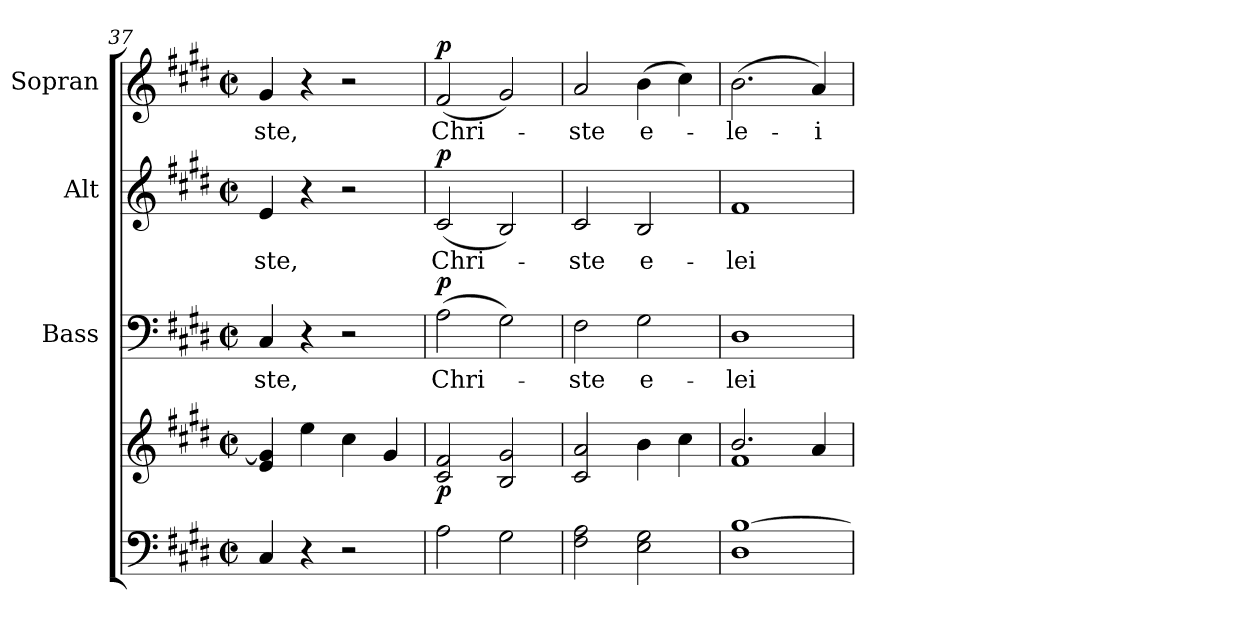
**kern	**kern	**dynam	**kern	**text	**dynam	**kern	**text	**dynam	**kern	**text	**dynam
*part4	*part4	*part4	*part3	*part3	*part3	*part2	*part2	*part2	*part1	*part1	*part1
*staff5	*staff4	*staff4/5	*staff3	*staff3	*staff3	*staff2	*staff2	*staff2	*staff1	*staff1	*staff1
*	*	*	*I"Bass	*	*	*I"Alt	*	*	*I"Sopran	*	*
*	*	*	*I'B.	*	*	*I'A.	*	*	*I'S.	*	*
*clefF4	*clefG2	*	*clefF4	*	*	*clefG2	*	*	*clefG2	*	*
*k[f#c#g#d#]	*k[f#c#g#d#]	*	*k[f#c#g#d#]	*	*	*k[f#c#g#d#]	*	*	*k[f#c#g#d#]	*	*
*E:	*E:	*	*E:	*	*	*E:	*	*	*E:	*	*
*M2/2	*M2/2	*	*M2/2	*	*	*M2/2	*	*	*M2/2	*	*
*met(c|)	*met(c|)	*	*met(c|)	*	*	*met(c|)	*	*	*met(c|)	*	*
=37	=37	=37	=37	=37	=37	=37	=37	=37	=37	=37	=37
!	!	!	!	!LO:LY:b	!	!	!LO:LY:b	!	!	!LO:LY:b	!
4C#/	4e/ 4g#/]	.	4C#/	-ste,	.	4e/	-ste,	.	4g#/	-ste,	.
4r	4ee\	.	4r	.	.	4r	.	.	4r	.	.
2r	4cc#\	.	2r	.	.	2r	.	.	2r	.	.
.	4g#/	.	.	.	.	.	.	.	.	.	.
!!LO:LB:g=z
=38	=38	=38	=38	=38	=38	=38	=38	=38	=38	=38	=38
!	!	!LO:DY:b	!	!LO:LY:b	!LO:DY:a	!	!LO:LY:b	!LO:DY:a	!	!LO:LY:b	!LO:DY:a
2A\	2c#/ 2f#/	p	(>2A\	Chri-	p	(<2c#/	Chri-	p	(<2f#/	Chri-	p
2G#\	2B/ 2g#/	.	2G#\)	.	.	2B/)	.	.	2g#/)	.	.
=39	=39	=39	=39	=39	=39	=39	=39	=39	=39	=39	=39
!	!	!	!	!LO:LY:b	!	!	!LO:LY:b	!	!	!LO:LY:b	!
2F#\ 2A\	2c#/ 2a/	.	2F#\	-ste	.	2c#/	-ste	.	2a/	-ste	.
!	!	!	!	!LO:LY:b	!	!	!LO:LY:b	!	!	!LO:LY:b	!
2E\ 2G#\	4b\	.	2G#\	e-	.	2B/	e-	.	(>4b\	e-	.
.	4cc#\	.	.	.	.	.	.	.	4cc#\)	.	.
=40	=40	=40	=40	=40	=40	=40	=40	=40	=40	=40	=40
*	*^	*	*	*	*	*	*	*	*	*	*
!	!	!	!	!	!LO:LY:b	!	!	!LO:LY:b	!	!	!LO:LY:b	!
1D# [1B	2.b/	1f#	.	1D#	-lei-	.	1f#	-lei-	.	(>2.b\	-le-	.
!	!	!	!	!	!	!	!	!	!	!	!LO:LY:b	!
.	4a/	.	.	.	.	.	.	.	.	4a/)	-i-	.
*	*v	*v	*	*	*	*	*	*	*	*	*	*
=	=	=	=	=	=	=	=	=	=	=	=
*-	*-	*-	*-	*-	*-	*-	*-	*-	*-	*-	*-
